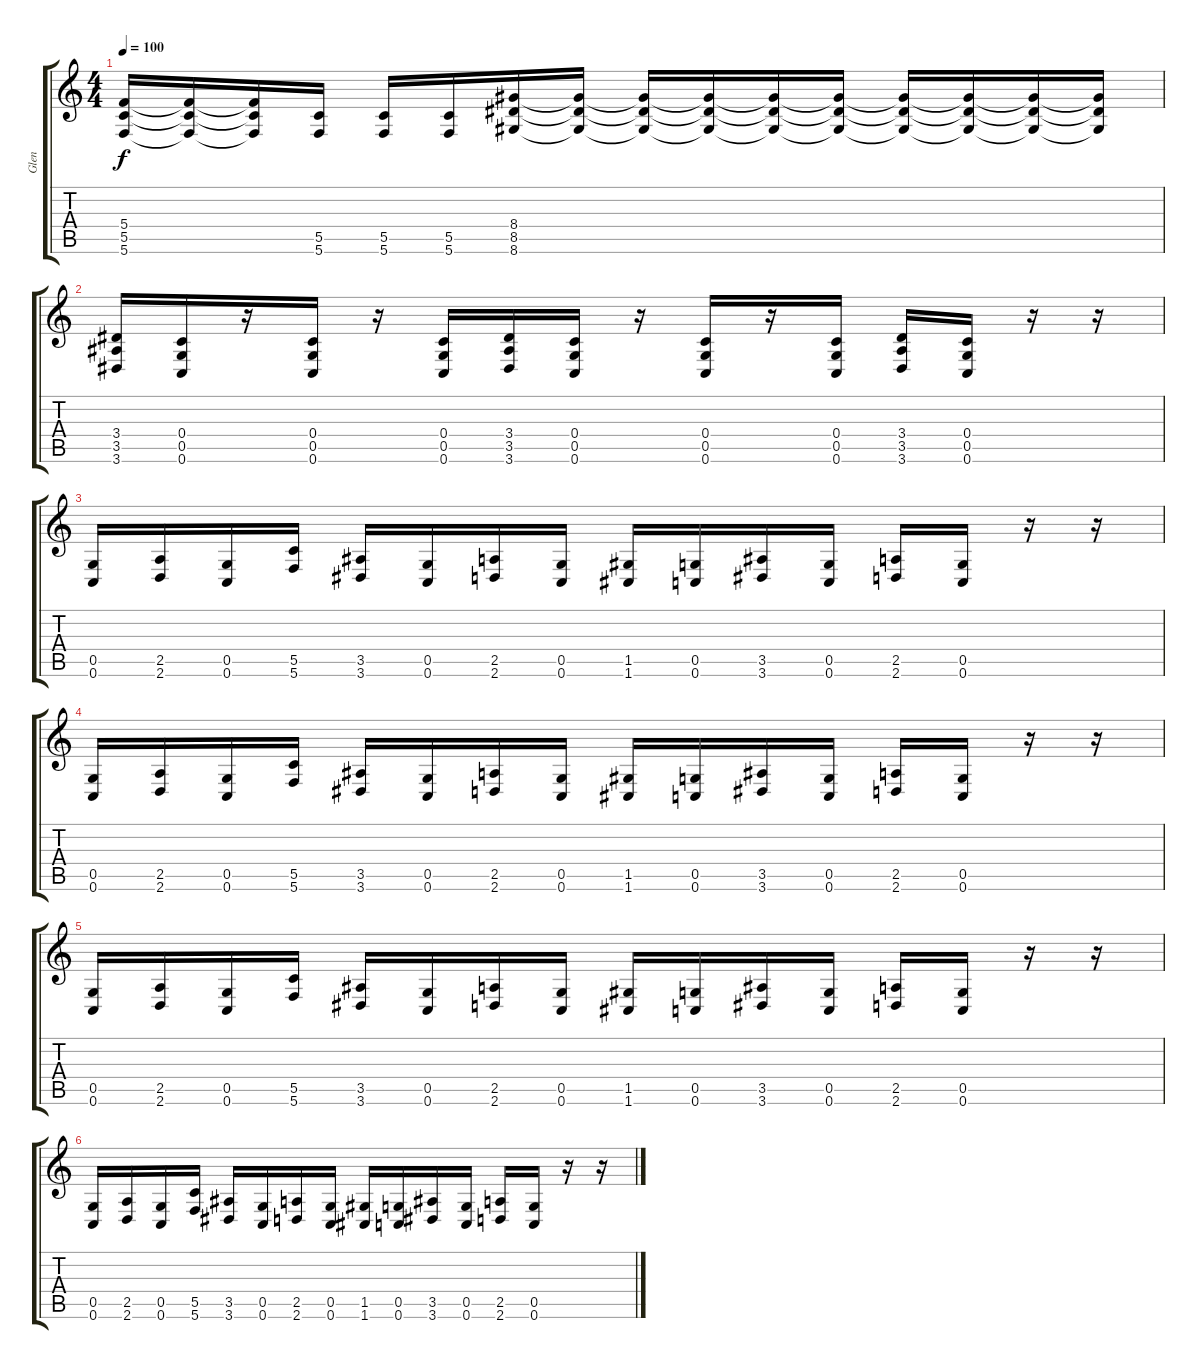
\track ("Glen" "Glen") {instrument overdrivenguitar}
\staff {score tabs}
\tuning (D4 A3 F3 C3 G2 C2) {hide}
\ts (4 4)
\tempo 100
\clef g2
\ks c
(5.4 5.5 5.6).16{dy f} (5.4{t} 5.5{t} 5.6{t}).16 (5.4{t} 5.5{t} 5.6{t}).16 (5.5 5.6).16 (5.5 5.6).16 (5.5 5.6).16 (8.4 8.5 8.6).16 (8.4{t} 8.5{t} 8.6{t}).16 (8.4{t} 8.5{t} 8.6{t}).16 (8.4{t} 8.5{t} 8.6{t}).16 (8.4{t} 8.5{t} 8.6{t}).16 (8.4{t} 8.5{t} 8.6{t}).16 (8.4{t} 8.5{t} 8.6{t}).16 (8.4{t} 8.5{t} 8.6{t}).16 (8.4{t} 8.5{t} 8.6{t}).16 (8.4{t} 8.5{t} 8.6{t}).16 |
(3.4 3.5 3.6).16 (0.4 0.5 0.6).16 r.16 (0.4 0.5 0.6).16 r.16 (0.4 0.5 0.6).16 (3.4 3.5 3.6).16 (0.4 0.5 0.6).16 r.16 (0.4 0.5 0.6).16 r.16 (0.4 0.5 0.6).16 (3.4 3.5 3.6).16 (0.4 0.5 0.6).16 r.16 r.16 |
(0.5 0.6).16 (2.5 2.6).16 (0.5 0.6).16 (5.5 5.6).16 (3.5 3.6).16 (0.5 0.6).16 (2.5 2.6).16 (0.5 0.6).16 (1.5 1.6).16 (0.5 0.6).16 (3.5 3.6).16 (0.5 0.6).16 (2.5 2.6).16 (0.5 0.6).16 r.16 r.16 |
(0.5 0.6).16 (2.5 2.6).16 (0.5 0.6).16 (5.5 5.6).16 (3.5 3.6).16 (0.5 0.6).16 (2.5 2.6).16 (0.5 0.6).16 (1.5 1.6).16 (0.5 0.6).16 (3.5 3.6).16 (0.5 0.6).16 (2.5 2.6).16 (0.5 0.6).16 r.16 r.16 |
(0.5 0.6).16 (2.5 2.6).16 (0.5 0.6).16 (5.5 5.6).16 (3.5 3.6).16 (0.5 0.6).16 (2.5 2.6).16 (0.5 0.6).16 (1.5 1.6).16 (0.5 0.6).16 (3.5 3.6).16 (0.5 0.6).16 (2.5 2.6).16 (0.5 0.6).16 r.16 r.16 |
(0.5 0.6).16 (2.5 2.6).16 (0.5 0.6).16 (5.5 5.6).16 (3.5 3.6).16 (0.5 0.6).16 (2.5 2.6).16 (0.5 0.6).16 (1.5 1.6).16 (0.5 0.6).16 (3.5 3.6).16 (0.5 0.6).16 (2.5 2.6).16 (0.5 0.6).16 r.16 r.16
